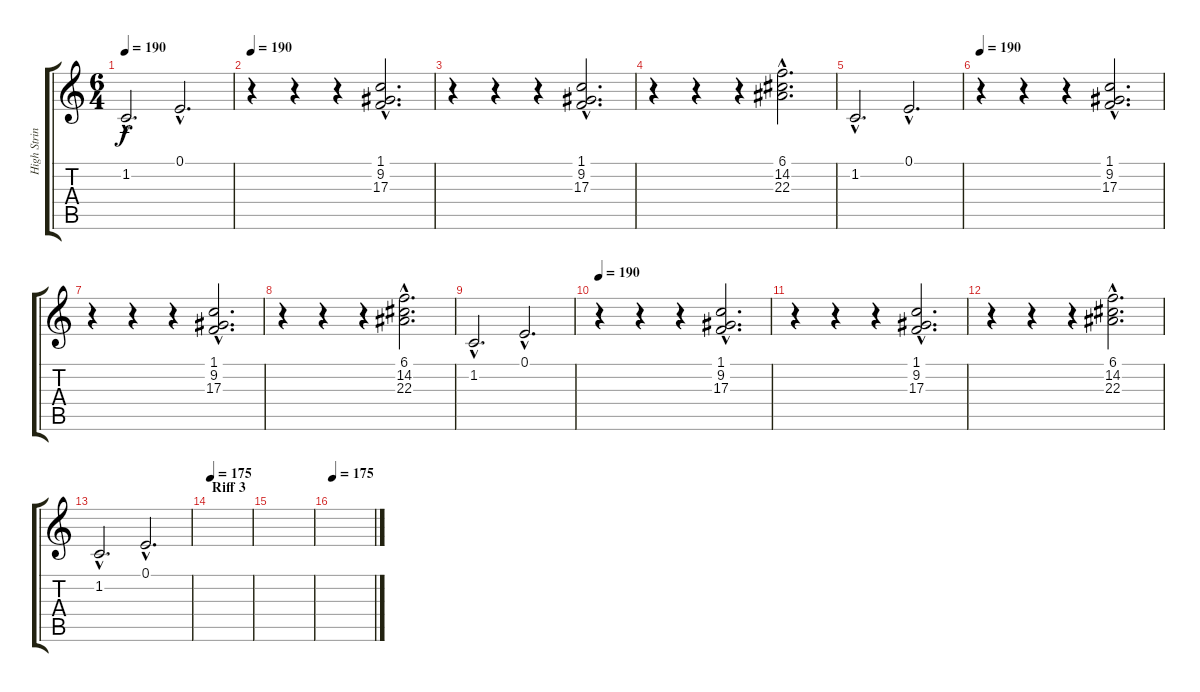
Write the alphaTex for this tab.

\track ("High Strings" "High Strin") {instrument stringensemble1}
\staff {score tabs}
\tuning (E4 B3 G3 D3 A2 E2) {hide}
\ts (6 4)
\tempo 190
\clef g2
\ks c
1.2{hac}.2{d dy f} 0.1{hac}.2{d} |
\tempo 190
r.4{volume 10} r.4 r.4 (1.1{hac} 9.2{hac} 17.3{hac}).2{d} |
r.4 r.4 r.4 (1.1{hac} 9.2{hac} 17.3{hac}).2{d} |
r.4 r.4 r.4 (6.1{hac} 14.2{hac} 22.3{hac}).2{d} |
1.2{hac}.2{d} 0.1{hac}.2{d} |
\tempo 190
r.4{volume 10} r.4 r.4 (1.1{hac} 9.2{hac} 17.3{hac}).2{d} |
r.4 r.4 r.4 (1.1{hac} 9.2{hac} 17.3{hac}).2{d} |
r.4 r.4 r.4 (6.1{hac} 14.2{hac} 22.3{hac}).2{d} |
1.2{hac}.2{d} 0.1{hac}.2{d} |
\tempo 190
r.4{volume 10} r.4 r.4 (1.1{hac} 9.2{hac} 17.3{hac}).2{d} |
r.4 r.4 r.4 (1.1{hac} 9.2{hac} 17.3{hac}).2{d} |
r.4 r.4 r.4 (6.1{hac} 14.2{hac} 22.3{hac}).2{d} |
1.2{hac}.2{d} 0.1{hac}.2{d} |
\section ("" "Riff 3")
\tempo 175
|
|
\tempo 175
